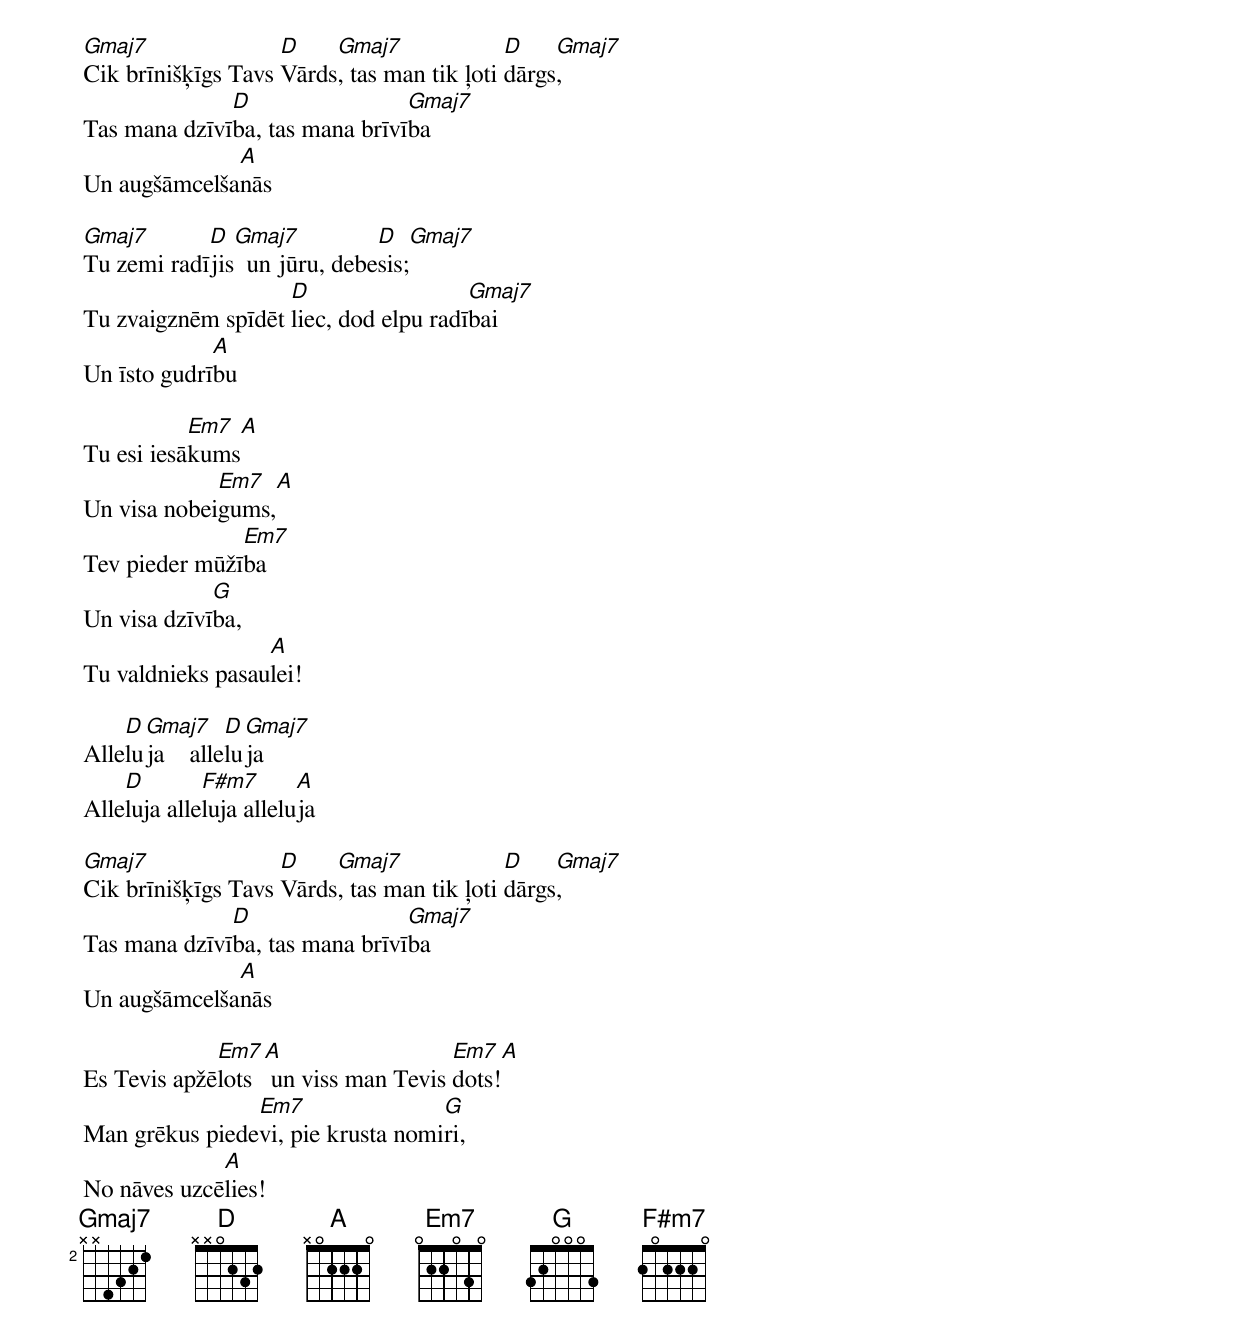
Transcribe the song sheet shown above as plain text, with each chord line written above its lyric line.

Gmaj7               D    Gmaj7              D    Gmaj7
Cik brīnišķīgs Tavs Vārds, tas man tik ļoti dārgs,
              D                 Gmaj7
Tas mana dzīvība, tas mana brīvība
              A
Un augšāmcelšanās

Gmaj7       D  Gmaj7          D   Gmaj7
Tu zemi radījis  un jūru, debesis;
                    D                  Gmaj7
Tu zvaigznēm spīdēt liec, dod elpu radībai
             A
Un īsto gudrību

           Em7 A
Tu esi iesākums
             Em7  A
Un visa nobeigums,
               Em7
Tev pieder mūžība
             G
Un visa dzīvība,
                  A
Tu valdnieks pasaulei!

    D Gmaj7     D Gmaj7
Alleluja    alleluja
    D        F#m7       A
Alleluja alleluja alleluja

Gmaj7               D    Gmaj7              D    Gmaj7
Cik brīnišķīgs Tavs Vārds, tas man tik ļoti dārgs,
              D                 Gmaj7
Tas mana dzīvība, tas mana brīvība
              A
Un augšāmcelšanās

             Em7 A                  Em7  A
Es Tevis apžēlots un viss man Tevis dots!
                Em7                G
Man grēkus piedevi, pie krusta nomiri,
             A
No nāves uzcēlies!
